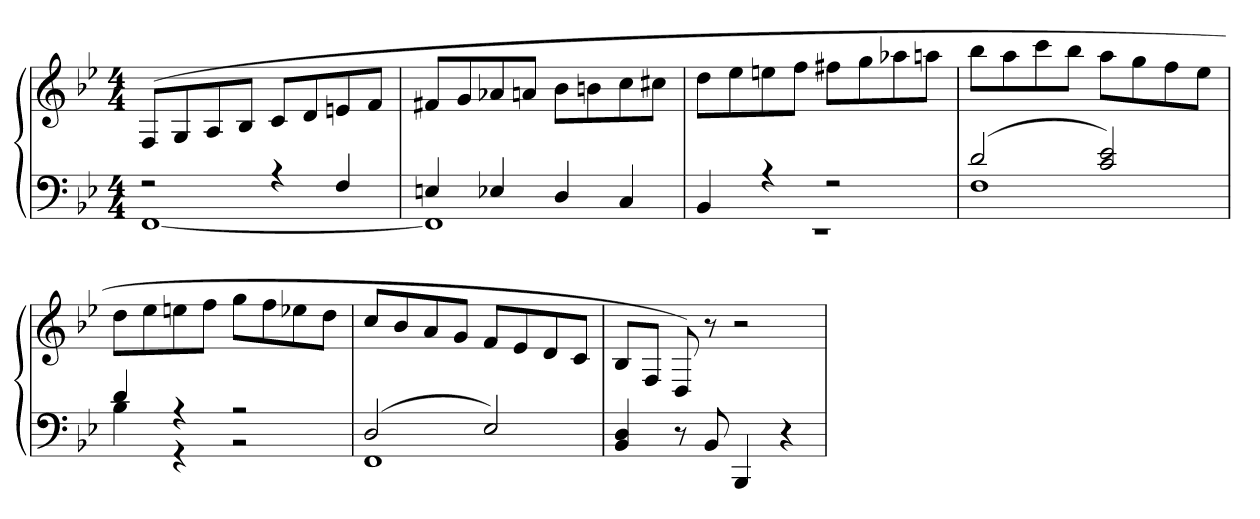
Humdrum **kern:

**kern	**kern
*part1	*part1
*staff2	*staff1
*clefF4	*clefG2
*k[b-e-]	*k[b-e-]
*M4/4	*M4/4
=	=
*^	*
2r	[1FF	(8FL
.	.	8G
.	.	8A
.	.	8B-J
4r	.	8cL
.	.	8d
4F	.	8en
.	.	8fJ
=	=	=
4En	1FF]	8f#XL
.	.	8g
4E-X	.	8a-X
.	.	8anJ
4D	.	8b-L
.	.	8bn
4C	.	8cc
.	.	8cc#XJ
=	=	=
4BB-	1r	8ddL
.	.	8ee-
4r	.	8een
.	.	8ffJ
2r	.	8ff#XL
.	.	8gg
.	.	8aa-X
.	.	8aanJ
=	=	=
(2d	1F	8bb-L
.	.	8aa
.	.	8ccc
.	.	8bb-J
2c 2e-)	.	8aaL
.	.	8gg
.	.	8ff
.	.	8ee-J
=	=	=
4d	4B-	8ddL
.	.	8ee-
4r	4r	8een
.	.	8ffJ
2r	2r	8ggL
.	.	8ff
.	.	8ee-X
.	.	8ddJ
=	=	=
(2D	1FF	8ccL
.	.	8b-
.	.	8a
.	.	8gJ
2E-)	.	8fL
.	.	8e-
.	.	8d
.	.	8cJ
*v	*v	*
=	=
4BB- 4D	8B-L
.	8FJ
8r	8D)
8BB-	8r
4BBB-	2r
4r	.
=	=
*-	*-
